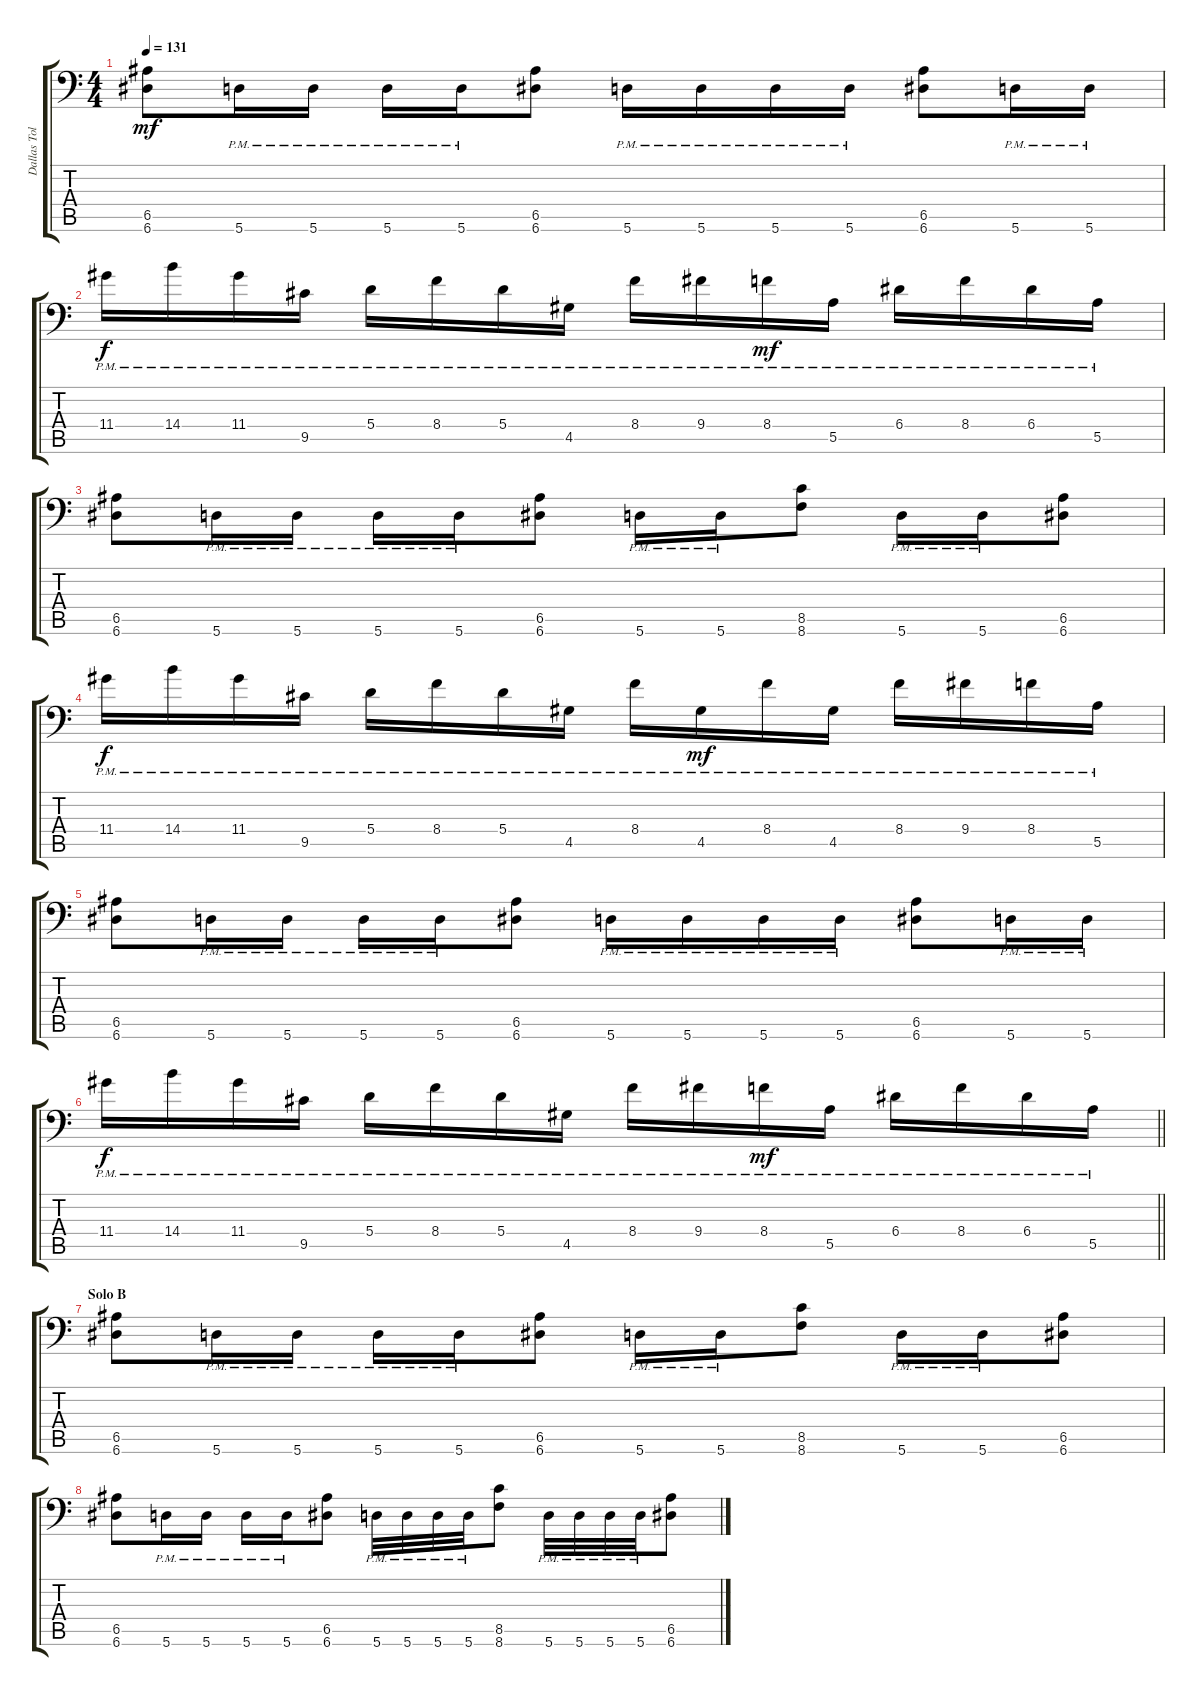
\track ("Dallas Toler-Wade " "Dallas Tol") {instrument distortionguitar}
\staff {score tabs}
\tuning (B3 Gb3 D3 A2 E2 A1) {hide}
\ts (4 4)
\tempo 131
\clef f4
\ks c
(6.5 6.6).8{dy mf} 5.6{pm}.16 5.6{pm}.16 5.6{pm}.16 5.6{pm}.16 (6.5 6.6).8 5.6{pm}.16 5.6{pm}.16 5.6{pm}.16 5.6{pm}.16 (6.5 6.6).8 5.6{pm}.16 5.6{pm}.16 |
11.4{pm}.16{dy f} 14.4{pm}.16 11.4{pm}.16 9.5{pm}.16 5.4{pm}.16 8.4{pm}.16 5.4{pm}.16 4.5{pm}.16 8.4{pm}.16 9.4{pm}.16 8.4{pm}.16{dy mf} 5.5{pm}.16 6.4{pm}.16 8.4{pm}.16 6.4{pm}.16 5.5{pm}.16 |
(6.5 6.6).8 5.6{pm}.16 5.6{pm}.16 5.6{pm}.16 5.6{pm}.16 (6.5 6.6).8 5.6{pm}.16 5.6{pm}.16 (8.5 8.6).8 5.6{pm}.16 5.6{pm}.16 (6.5 6.6).8 |
11.4{pm}.16{dy f} 14.4{pm}.16 11.4{pm}.16 9.5{pm}.16 5.4{pm}.16 8.4{pm}.16 5.4{pm}.16 4.5{pm}.16 8.4{pm}.16 4.5{pm}.16{dy mf} 8.4{pm}.16 4.5{pm}.16 8.4{pm}.16 9.4{pm}.16 8.4{pm}.16 5.5{pm}.16 |
(6.5 6.6).8 5.6{pm}.16 5.6{pm}.16 5.6{pm}.16 5.6{pm}.16 (6.5 6.6).8 5.6{pm}.16 5.6{pm}.16 5.6{pm}.16 5.6{pm}.16 (6.5 6.6).8 5.6{pm}.16 5.6{pm}.16 |
\barLineRight lightlight
11.4{pm}.16{dy f} 14.4{pm}.16 11.4{pm}.16 9.5{pm}.16 5.4{pm}.16 8.4{pm}.16 5.4{pm}.16 4.5{pm}.16 8.4{pm}.16 9.4{pm}.16 8.4{pm}.16{dy mf} 5.5{pm}.16 6.4{pm}.16 8.4{pm}.16 6.4{pm}.16 5.5{pm}.16 |
\section ("" "Solo B")
(6.5 6.6).8 5.6{pm}.16 5.6{pm}.16 5.6{pm}.16 5.6{pm}.16 (6.5 6.6).8 5.6{pm}.16 5.6{pm}.16 (8.5 8.6).8 5.6{pm}.16 5.6{pm}.16 (6.5 6.6).8 |
(6.5 6.6).8 5.6{pm}.16 5.6{pm}.16 5.6{pm}.16 5.6{pm}.16 (6.5 6.6).8 5.6{pm}.32 5.6{pm}.32 5.6{pm}.32 5.6{pm}.32 (8.5 8.6).8 5.6{pm}.32 5.6{pm}.32 5.6{pm}.32 5.6{pm}.32 (6.5 6.6).8
